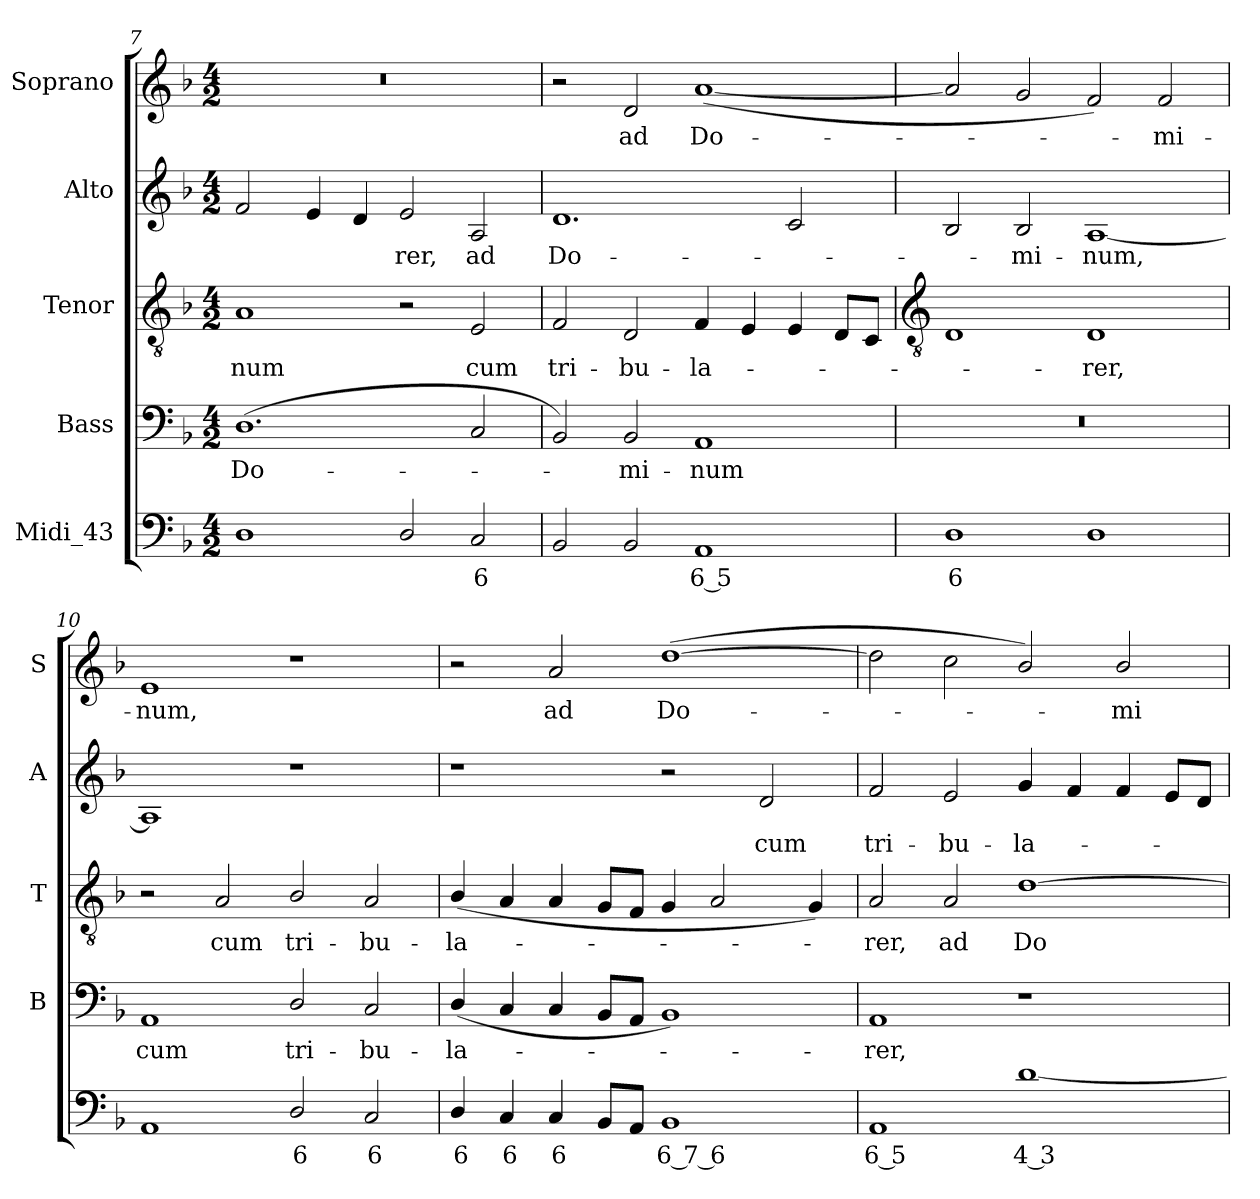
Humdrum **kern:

**kern	**text	**kern	**text	**kern	**text	**kern	**text	**kern	**text
*part5	*part5	*part4	*part4	*part3	*part3	*part2	*part2	*part1	*part1
*staff5	*staff5	*staff4	*staff4	*staff3	*staff3	*staff2	*staff2	*staff1	*staff1
*I"Midi_43	*	*I"Bass	*	*I"Tenor	*	*I"Alto	*	*I"Soprano	*
*	*	*I'B	*	*I'T	*	*I'A	*	*I'S	*
*clefF4	*	*clefF4	*	*clefGv2	*	*clefG2	*	*clefG2	*
*k[b-]	*	*k[b-]	*	*k[b-]	*	*k[b-]	*	*k[b-]	*
*F:	*	*F:	*	*F:	*	*F:	*	*F:	*
*M4/2	*	*M4/2	*	*M4/2	*	*M4/2	*	*M4/2	*
=7	=7	=7	=7	=7	=7	=7	=7	=7	=7
!	!	!	!LO:LY:b	!	!LO:LY:b	!	!	!	!
1D	.	(<1.D	Do-	1A	-num	2f	.	0r	.
.	.	.	.	.	.	4e	.	.	.
.	.	.	.	.	.	4d	.	.	.
!	!	!	!	!	!	!	!LO:LY:b	!	!
2D/	.	.	.	2r	.	2e	rer,	.	.
!	!LO:LY:b	!	!	!	!LO:LY:b	!	!LO:LY:b	!	!
2C	6	2C	.	2E	cum	2A	ad	.	.
=8	=8	=8	=8	=8	=8	=8	=8	=8	=8
!	!	!	!	!	!LO:LY:b	!	!LO:LY:b	!	!
2BB-	.	2BB-)	.	2F	tri-	1.d	Do-	2r	.
!	!	!	!LO:LY:b	!	!LO:LY:b	!	!	!	!LO:LY:b
2BB-	.	2BB-	mi-	2D	-bu-	.	.	2d	ad
!	!LO:LY:b	!	!LO:LY:b	!	!LO:LY:b	!	!	!	!LO:LY:b
1AA	6 5	1AA	-num	4F	-la-	.	.	(<[1a	Do-
.	.	.	.	4E	.	.	.	.	.
.	.	.	.	4E	.	2c/	.	.	.
.	.	.	.	8DL	.	.	.	.	.
.	.	.	.	8CJ	.	.	.	.	.
!!LO:LB:g=z
=9	=9	=9	=9	=9	=9	=9	=9	=9	=9
*	*	*	*	*clefGv2	*	*	*	*	*
!	!LO:LY:b	!	!	!	!	!	!	!	!
1D	6	0r	.	1D	.	2B-	.	2a]	.
!	!	!	!	!	!	!	!LO:LY:b	!	!
.	.	.	.	.	.	2B-	mi-	2g/	.
!	!	!	!	!	!LO:LY:b	!	!LO:LY:b	!	!
1D	.	.	.	1D	rer,	[1A	-num,	2f)	.
!	!	!	!	!	!	!	!	!	!LO:LY:b
.	.	.	.	.	.	.	.	2f	mi-
=10	=10	=10	=10	=10	=10	=10	=10	=10	=10
!	!	!	!LO:LY:b	!	!	!	!	!	!LO:LY:b
1AA	.	1AA	cum	2r	.	1A]	.	1e	-num,
!	!	!	!	!	!LO:LY:b	!	!	!	!
.	.	.	.	2A	cum	.	.	.	.
!	!LO:LY:b	!	!LO:LY:b	!	!LO:LY:b	!	!	!	!
2D/	6	2D/	tri-	2B-/	tri-	1r	.	1r	.
!	!LO:LY:b	!	!LO:LY:b	!	!LO:LY:b	!	!	!	!
2C	6	2C	-bu-	2A	-bu-	.	.	.	.
=11	=11	=11	=11	=11	=11	=11	=11	=11	=11
!	!LO:LY:b	!	!LO:LY:b	!	!LO:LY:b	!	!	!	!
4D/	6	(<4D/	-la-	(<4B-/	-la-	1r	.	2r	.
!	!LO:LY:b	!	!	!	!	!	!	!	!
4C	6	4C	.	4A/	.	.	.	.	.
!	!LO:LY:b	!	!	!	!	!	!	!	!LO:LY:b
4C	6	4C	.	4A/	.	.	.	2a	ad
8BB-L	.	8BB-L	.	8GL	.	.	.	.	.
8AAJ	.	8AAJ	.	8FJ	.	.	.	.	.
!	!LO:LY:b	!	!	!	!	!	!	!	!LO:LY:b
1BB-	6 7 6	1BB-)	.	4G	.	2r	.	(>[1dd	Do-
.	.	.	.	2A/	.	.	.	.	.
!	!	!	!	!	!	!	!LO:LY:b	!	!
.	.	.	.	.	.	2d	cum	.	.
.	.	.	.	4G)	.	.	.	.	.
=12	=12	=12	=12	=12	=12	=12	=12	=12	=12
!	!LO:LY:b	!	!LO:LY:b	!	!LO:LY:b	!	!LO:LY:b	!	!
1AA	6 5	1AA	rer,	2A	rer,	2f	tri-	2dd]	.
!	!	!	!	!	!LO:LY:b	!	!LO:LY:b	!	!
.	.	.	.	2A	ad	2e	-bu-	2cc	.
!	!LO:LY:b	!	!	!	!LO:LY:b	!	!LO:LY:b	!	!
[1d/	4 3	1r	.	[1d	Do-	4g	-la-	2b-/)	.
.	.	.	.	.	.	4f	.	.	.
!	!	!	!	!	!	!	!	!	!LO:LY:b
.	.	.	.	.	.	4f	.	2b-/	mi-
.	.	.	.	.	.	8eL	.	.	.
.	.	.	.	.	.	8dJ	.	.	.
=	=	=	=	=	=	=	=	=	=
*-	*-	*-	*-	*-	*-	*-	*-	*-	*-
